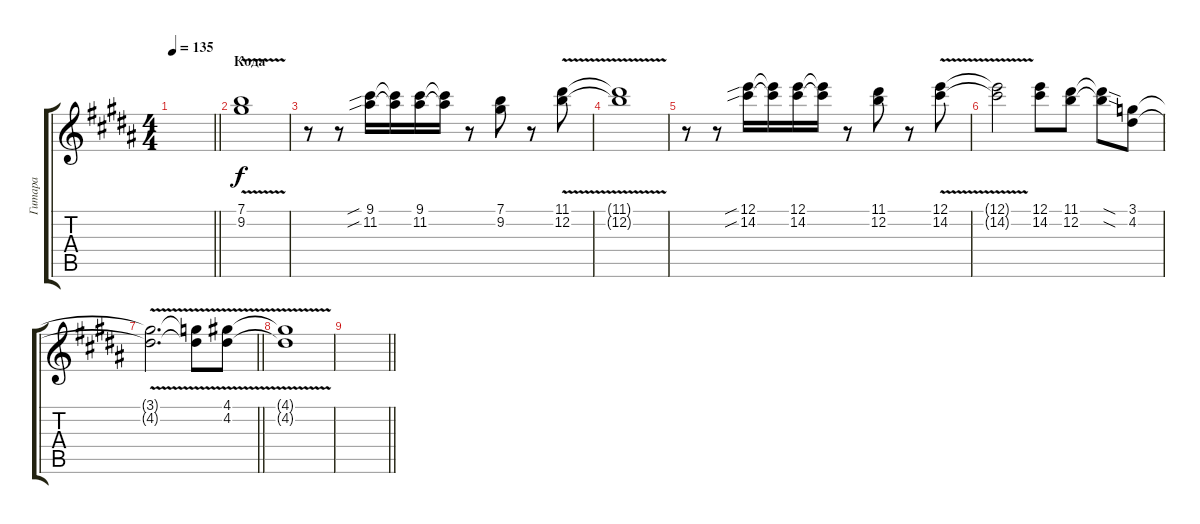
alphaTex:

\track ("Гитара" "Гитара") {instrument distortionguitar}
\staff {score tabs}
\tuning (E4 B3 G3 D3 A2 E2) {hide}
\ts (4 4)
\tempo 135
\clef g2
\barLineRight lightlight
\ks g#minor
|
\section ("" "Кода")
(7.1{v} 9.2).1 |
r.8 r.8 (9.1{sib} 11.2{sib}).16 (9.1{t} 11.2{t}).16 (9.1 11.2).16 (9.1{t} 11.2{t}).16 r.8 (7.1 9.2).8 r.8 (11.1{v} 12.2{v}).8 |
(11.1{t} 12.2{t}).1 |
r.8 r.8 (12.1{sib} 14.2{sib}).16 (12.1{t} 14.2{t}).16 (12.1 14.2).16 (12.1{t} 14.2{t}).16 r.8 (11.1 12.2).8 r.8 (12.1{v} 14.2).8 |
(12.1{t} 14.2{t}).2 (12.1 14.2).8 (11.1 12.2).8 (11.1{sod t} 12.2{sod t}).8 (3.1 4.2).8 |
\barLineRight lightlight
(3.1{v t} 4.2{t}).2{d} (3.1{t} 4.2{t}).8 (4.1{v} 4.2{v}).8 |
\section ("" "")
(4.1{t} 4.2{t}).1 |
\barLineRight lightlight
